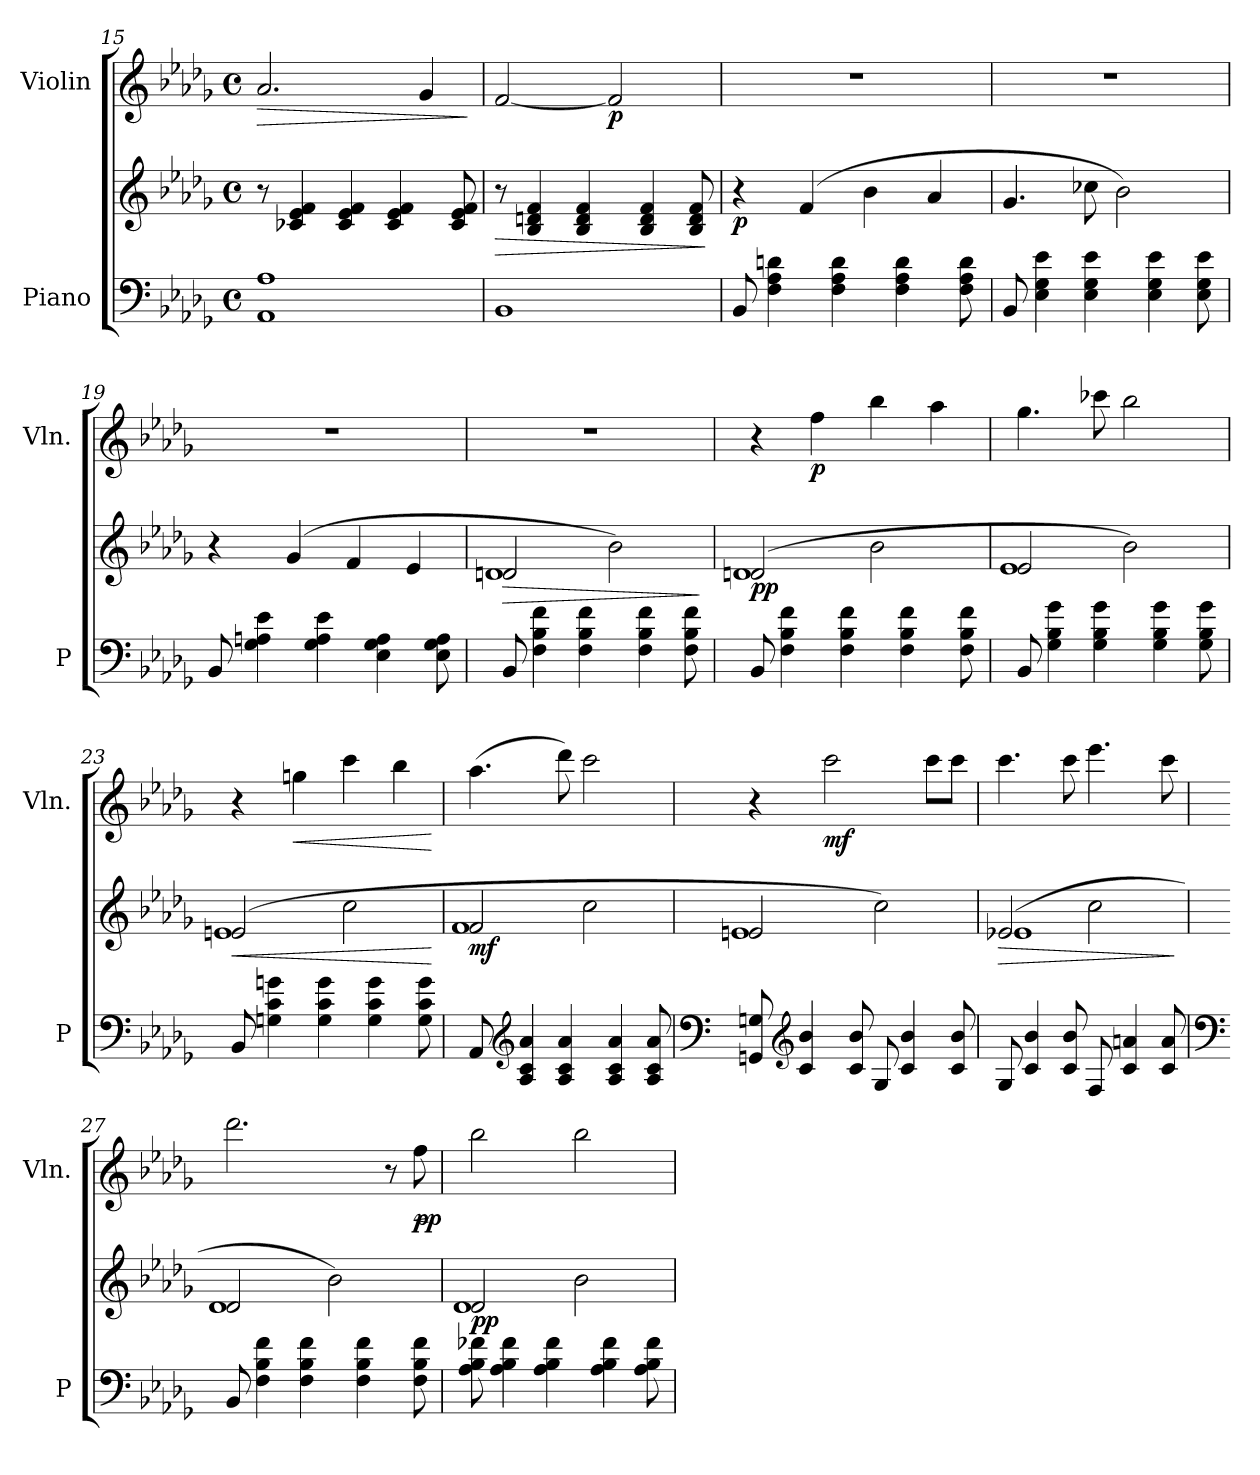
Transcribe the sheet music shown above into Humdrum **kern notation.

**kern	**kern	**dynam	**kern	**dynam
*part2	*part2	*part2	*part1	*part1
*staff3	*staff2	*staff2/3	*staff1	*staff1
*I"Piano	*	*	*I"Violin	*
*I'P	*	*	*I'Vln.	*
*clefF4	*clefG2	*	*clefG2	*
*k[b-e-a-d-g-]	*k[b-e-a-d-g-]	*	*k[b-e-a-d-g-]	*
*M4/4	*M4/4	*	*M4/4	*
*met(c)	*met(c)	*	*met(c)	*
=15	=15	=15	=15	=15
!	!	!	!	!LO:HP:b
1AA- 1A-	8r	.	2.a-/	>
.	4c-X/ 4e-/ 4f/	.	.	.
.	4c-/ 4e-/ 4f/	.	.	.
.	4c-/ 4e-/ 4f/	.	.	.
.	.	.	4g-/	.
.	8c-/ 8e-/ 8f/	.	.	.
.	.	.	.	]
=16	=16	=16	=16	=16
!	!	!LO:HP:b	!	!
1BB-	8r	>	[2f/	.
.	4B-/ 4dn/ 4f/	.	.	.
.	4B-/ 4d/ 4f/	.	.	.
!	!	!	!	!LO:DY:b
.	.	.	2f/]	p
.	4B-/ 4d/ 4f/	.	.	.
.	8B-/ 8d/ 8f/	.	.	.
.	.	]	.	.
=17	=17	=17	=17	=17
!	!	!LO:DY:b	!	!
8BB-/	4r	p	1r	.
4F\ 4A-\ 4dn\	.	.	.	.
.	(4f/	.	.	.
4F\ 4A-\ 4d\	.	.	.	.
.	4b-\	.	.	.
4F\ 4A-\ 4d\	.	.	.	.
.	4a-/	.	.	.
8F\ 8A-\ 8d\	.	.	.	.
!!LO:LB:g=z
=18	=18	=18	=18	=18
8BB-/	4.g-/	.	1r	.
4E-\ 4G-\ 4e-\	.	.	.	.
4E-\ 4G-\ 4e-\	8cc-X\	.	.	.
.	2b-\)	.	.	.
4E-\ 4G-\ 4e-\	.	.	.	.
8E-\ 8G-\ 8e-\	.	.	.	.
=19	=19	=19	=19	=19
8BB-/	4r	.	1r	.
4G-\ 4An\ 4e-\	.	.	.	.
.	(4g-/	.	.	.
4G-\ 4A\ 4e-\	.	.	.	.
.	4f/	.	.	.
4E-\ 4G-\ 4A\	.	.	.	.
.	4e-/	.	.	.
8E-\ 8G-\ 8A\	.	.	.	.
=20	=20	=20	=20	=20
!	!	!LO:HP:b	!	!
*	*^	*	*	*
8BB-/	2dn/	1d	>	1r	.
4F\ 4B-\ 4f\	.	.	.	.	.
4F\ 4B-\ 4f\	.	.	.	.	.
.	2b-\)	.	.	.	.
4F\ 4B-\ 4f\	.	.	.	.	.
8F\ 8B-\ 8f\	.	.	.	.	.
*	*v	*v	*	*	*
.	.	]	.	.
=21	=21	=21	=21	=21
*	*^	*	*	*
!	!	!	!LO:DY:b	!	!
8BB-/	(2dn/	1d	pp	4r	.
4F\ 4B-\ 4f\	.	.	.	.	.
!	!	!	!	!	!LO:DY:b
.	.	.	.	4ff\	p
4F\ 4B-\ 4f\	.	.	.	.	.
.	2b-\	.	.	4bb-\	.
4F\ 4B-\ 4f\	.	.	.	.	.
.	.	.	.	4aa-\	.
8F\ 8B-\ 8f\	.	.	.	.	.
=22	=22	=22	=22	=22	=22
8BB-/	2e-/	1e-	.	4.gg-\	.
4G-\ 4B-\ 4g-\	.	.	.	.	.
4G-\ 4B-\ 4g-\	.	.	.	8ccc-X\	.
.	2b-\)	.	.	2bb-\	.
4G-\ 4B-\ 4g-\	.	.	.	.	.
8G-\ 8B-\ 8g-\	.	.	.	.	.
=23	=23	=23	=23	=23	=23
!	!	!	!LO:HP:b	!	!
8BB-/	(2en/	1e	<	4r	.
4Gn\ 4c\ 4gn\	.	.	.	.	.
!	!	!	!	!	!LO:HP:b
.	.	.	.	4ggn\	<
4G\ 4c\ 4g\	.	.	.	.	.
.	2cc\	.	.	4ccc\	.
4G\ 4c\ 4g\	.	.	.	.	.
.	.	.	.	4bb-\	.
8G\ 8c\ 8g\	.	.	.	.	.
*	*v	*v	*	*	*
.	.	[	.	[
!!LO:PB:g=z
=24	=24	=24	=24	=24
*	*^	*	*	*
!	!	!	!LO:DY:b	!	!
8AA-/	2f/	1f	mf	(4.aa-\	.
*clefG2	*	*	*	*	*
4A-/ 4c/ 4a-/	.	.	.	.	.
4A-/ 4c/ 4a-/	.	.	.	8ddd-\)	.
.	2cc\	.	.	2ccc\	.
4A-/ 4c/ 4a-/	.	.	.	.	.
8A-/ 8c/ 8a-/	.	.	.	.	.
=25	=25	=25	=25	=25	=25
*clefF4	*	*	*	*	*
8GGn/ 8Gn/	2en/	1e	.	4r	.
*clefG2	*	*	*	*	*
4c/ 4b-/	.	.	.	.	.
!	!	!	!	!	!LO:DY:b
.	.	.	.	2ccc\	mf
8c/ 8b-/	.	.	.	.	.
8G/	2cc\)	.	.	.	.
4c/ 4b-/	.	.	.	.	.
.	.	.	.	8ccc\L	.
8c/ 8b-/	.	.	.	8ccc\J	.
=26	=26	=26	=26	=26	=26
!	!	!	!LO:HP:b	!	!
8G-/	(2e-X/	1e-	>	4.ccc\	.
4c/ 4b-/	.	.	.	.	.
8c/ 8b-/	.	.	.	8ccc\	.
8F/	2cc\	.	.	4.eee-\	.
4c/ 4an/	.	.	.	.	.
8c/ 8a/	.	.	.	8ccc\	.
*	*v	*v	*	*	*
.	.	]	.	.
=27	=27	=27	=27	=27
*clefF4	*	*	*	*
*	*^	*	*	*
8BB-/	2d-/	1d-	.	2.ddd-\	.
4F\ 4B-\ 4f\	.	.	.	.	.
4F\ 4B-\ 4f\	.	.	.	.	.
.	2b-\)	.	.	.	.
4F\ 4B-\ 4f\	.	.	.	.	.
.	.	.	.	8r	.
!	!	!	!	!	!LO:HP:b
!	!	!	!	!	!LO:DY:n=1:b
8F\ 8B-\ 8f\	.	.	.	8ff\	< pp
*	*v	*v	*	*	*
.	.	.	.	[
!!LO:LB:g=z
=28	=28	=28	=28	=28
*	*^	*	*	*
!	!	!	!LO:DY:b	!	!
8A-\ 8B-\ 8f-X\	2d-/	1d-	pp	2bb-\	.
4A-\ 4B-\ 4f-\	.	.	.	.	.
4A-\ 4B-\ 4f-\	.	.	.	.	.
.	2b-\	.	.	2bb-\	.
4A-\ 4B-\ 4f-\	.	.	.	.	.
8A-\ 8B-\ 8f-\	.	.	.	.	.
*	*v	*v	*	*	*
=	=	=	=	=
*-	*-	*-	*-	*-
